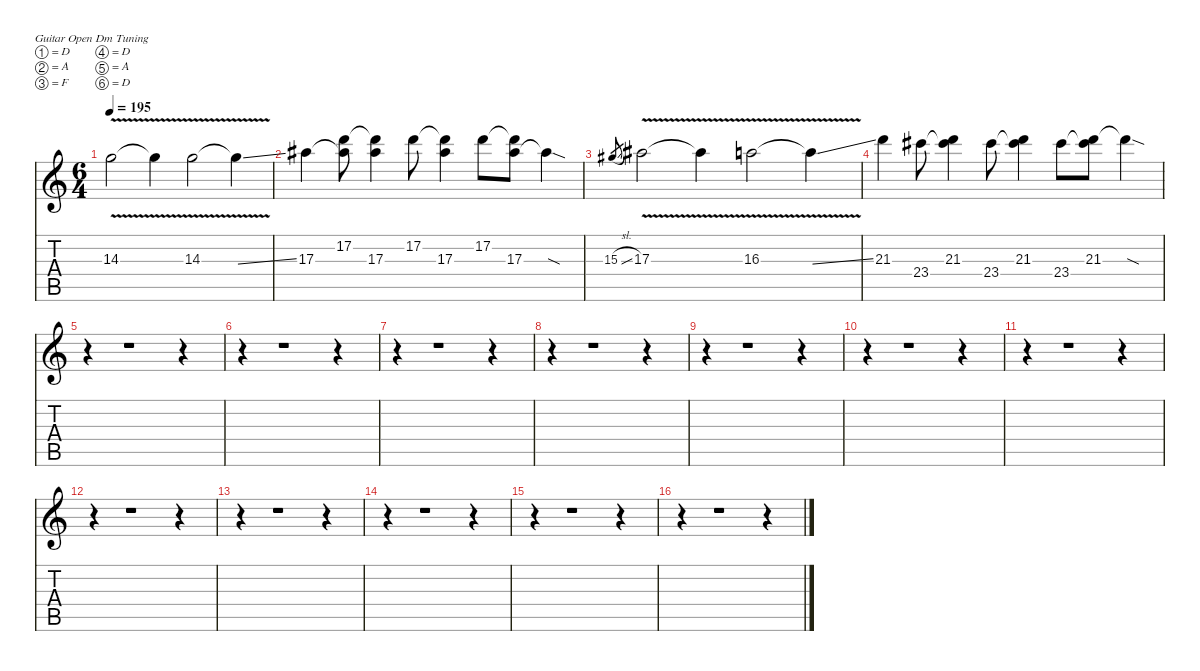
\defaultSystemsLayout 4
\hideDynamics
\bracketExtendMode nobrackets
\singleTrackTrackNamePolicy hidden
\multiTrackTrackNamePolicy hidden
\firstSystemTrackNameMode fullname
\firstSystemTrackNameOrientation horizontal
\otherSystemsTrackNameOrientation horizontal
\track ("Leading" "dist.guit.") {instrument distortionguitar}
\staff {score tabs}
\tuning (D4 A3 F3 D3 A2 D2)
\ts (6 4)
\tempo 195
\clef g2
\ks c
14.3{v}.2{dy f beam Down} 14.3{v t}.4{beam Down} 14.3{v}.2{beam Down} 14.3{v ss t}.4{beam Down} |
17.3{acc #}.4{beam Down} (17.2 17.3{t acc #}).8{beam Down} (17.2{t} 17.3{acc #}).4{beam Down} 17.2.8{beam Down} (17.2{t} 17.3{acc #}).4{beam Down} 17.2.8{beam Down} (17.2{t} 17.3{acc #}).8{beam Down} 17.3{sod t acc #}.4{beam Down} |
15.3{sl acc #}.8{gr dy mf beam Up} 17.3{v acc #}.2{dy f beam Down} 17.3{v t acc #}.4{beam Down} 16.3{v}.2{beam Down} 16.3{v ss t}.4{beam Down} |
21.3.4{beam Down} 23.4{acc #}.8{beam Down} (21.3 23.4{t acc #}).4{beam Down} 23.4{acc #}.8{beam Down} (21.3 23.4{t acc #}).4{beam Down} 23.4{acc #}.8{beam Down} (21.3 23.4{t acc #}).8{beam Down} 21.3{sod t}.4{beam Down} |
r.4{beam Down} r.1{beam Down} r.4{beam Down} |
r.4{beam Down} r.1{beam Down} r.4{beam Down} |
r.4{beam Down} r.1{beam Down} r.4{beam Down} |
r.4{beam Down} r.1{beam Down} r.4{beam Down} |
r.4{beam Down} r.1{beam Down} r.4{beam Down} |
r.4{beam Down} r.1{beam Down} r.4{beam Down} |
r.4{beam Down} r.1{beam Down} r.4{beam Down} |
r.4{beam Down} r.1{beam Down} r.4{beam Down} |
r.4{beam Down} r.1{beam Down} r.4{beam Down} |
r.4{beam Down} r.1{beam Down} r.4{beam Down} |
r.4{beam Down} r.1{beam Down} r.4{beam Down} |
r.4{beam Down} r.1{beam Down} r.4{beam Down}
